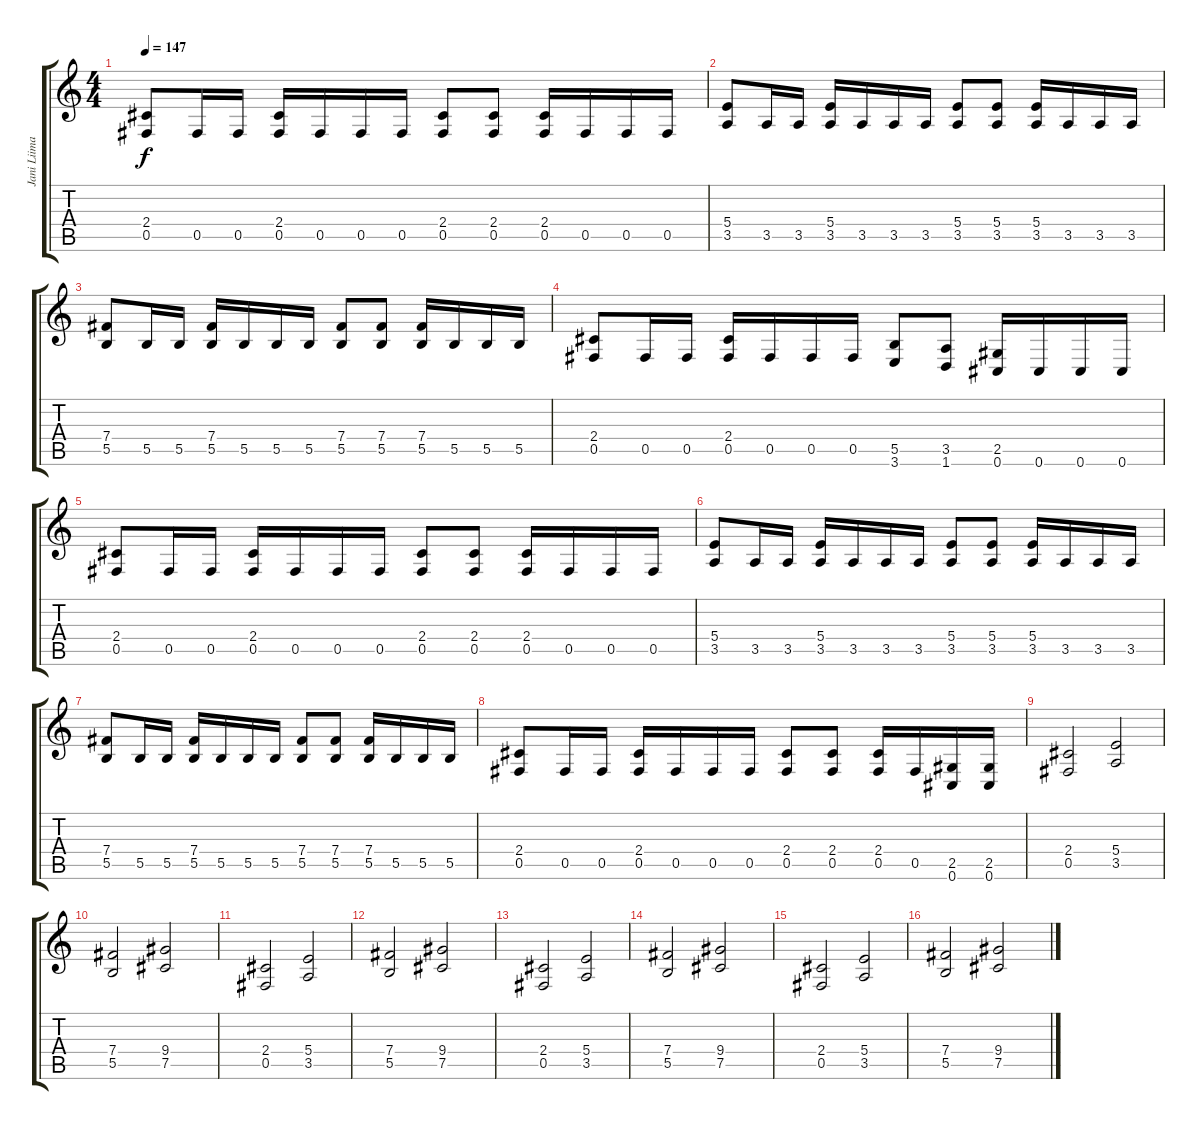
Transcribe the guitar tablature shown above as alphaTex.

\track ("Jani Liimatainen-acc." "Jani Liima") {instrument distortionguitar}
\staff {score tabs}
\tuning (Db4 Ab3 E3 B2 Gb2 Db2) {hide}
\ts (4 4)
\tempo 147
\clef g2
\ks c
(2.4 0.5).8{dy f} 0.5.16 0.5.16 (2.4 0.5).16 0.5.16 0.5.16 0.5.16 (2.4 0.5).8 (2.4 0.5).8 (2.4 0.5).16 0.5.16 0.5.16 0.5.16 |
(5.4 3.5).8 3.5.16 3.5.16 (5.4 3.5).16 3.5.16 3.5.16 3.5.16 (5.4 3.5).8 (5.4 3.5).8 (5.4 3.5).16 3.5.16 3.5.16 3.5.16 |
(7.4 5.5).8 5.5.16 5.5.16 (7.4 5.5).16 5.5.16 5.5.16 5.5.16 (7.4 5.5).8 (7.4 5.5).8 (7.4 5.5).16 5.5.16 5.5.16 5.5.16 |
(2.4 0.5).8 0.5.16 0.5.16 (2.4 0.5).16 0.5.16 0.5.16 0.5.16 (5.5 3.6).8 (3.5 1.6).8 (2.5 0.6).16 0.6.16 0.6.16 0.6.16 |
(2.4 0.5).8 0.5.16 0.5.16 (2.4 0.5).16 0.5.16 0.5.16 0.5.16 (2.4 0.5).8 (2.4 0.5).8 (2.4 0.5).16 0.5.16 0.5.16 0.5.16 |
(5.4 3.5).8 3.5.16 3.5.16 (5.4 3.5).16 3.5.16 3.5.16 3.5.16 (5.4 3.5).8 (5.4 3.5).8 (5.4 3.5).16 3.5.16 3.5.16 3.5.16 |
(7.4 5.5).8 5.5.16 5.5.16 (7.4 5.5).16 5.5.16 5.5.16 5.5.16 (7.4 5.5).8 (7.4 5.5).8 (7.4 5.5).16 5.5.16 5.5.16 5.5.16 |
(2.4 0.5).8 0.5.16 0.5.16 (2.4 0.5).16 0.5.16 0.5.16 0.5.16 (2.4 0.5).8 (2.4 0.5).8 (2.4 0.5).16 0.5.16 (2.5 0.6).16 (2.5 0.6).16 |
(2.4 0.5).2 (5.4 3.5).2 |
(7.4 5.5).2 (9.4 7.5).2 |
(2.4 0.5).2 (5.4 3.5).2 |
(7.4 5.5).2 (9.4 7.5).2 |
(2.4 0.5).2 (5.4 3.5).2 |
(7.4 5.5).2 (9.4 7.5).2 |
(2.4 0.5).2 (5.4 3.5).2 |
(7.4 5.5).2 (9.4 7.5).2
